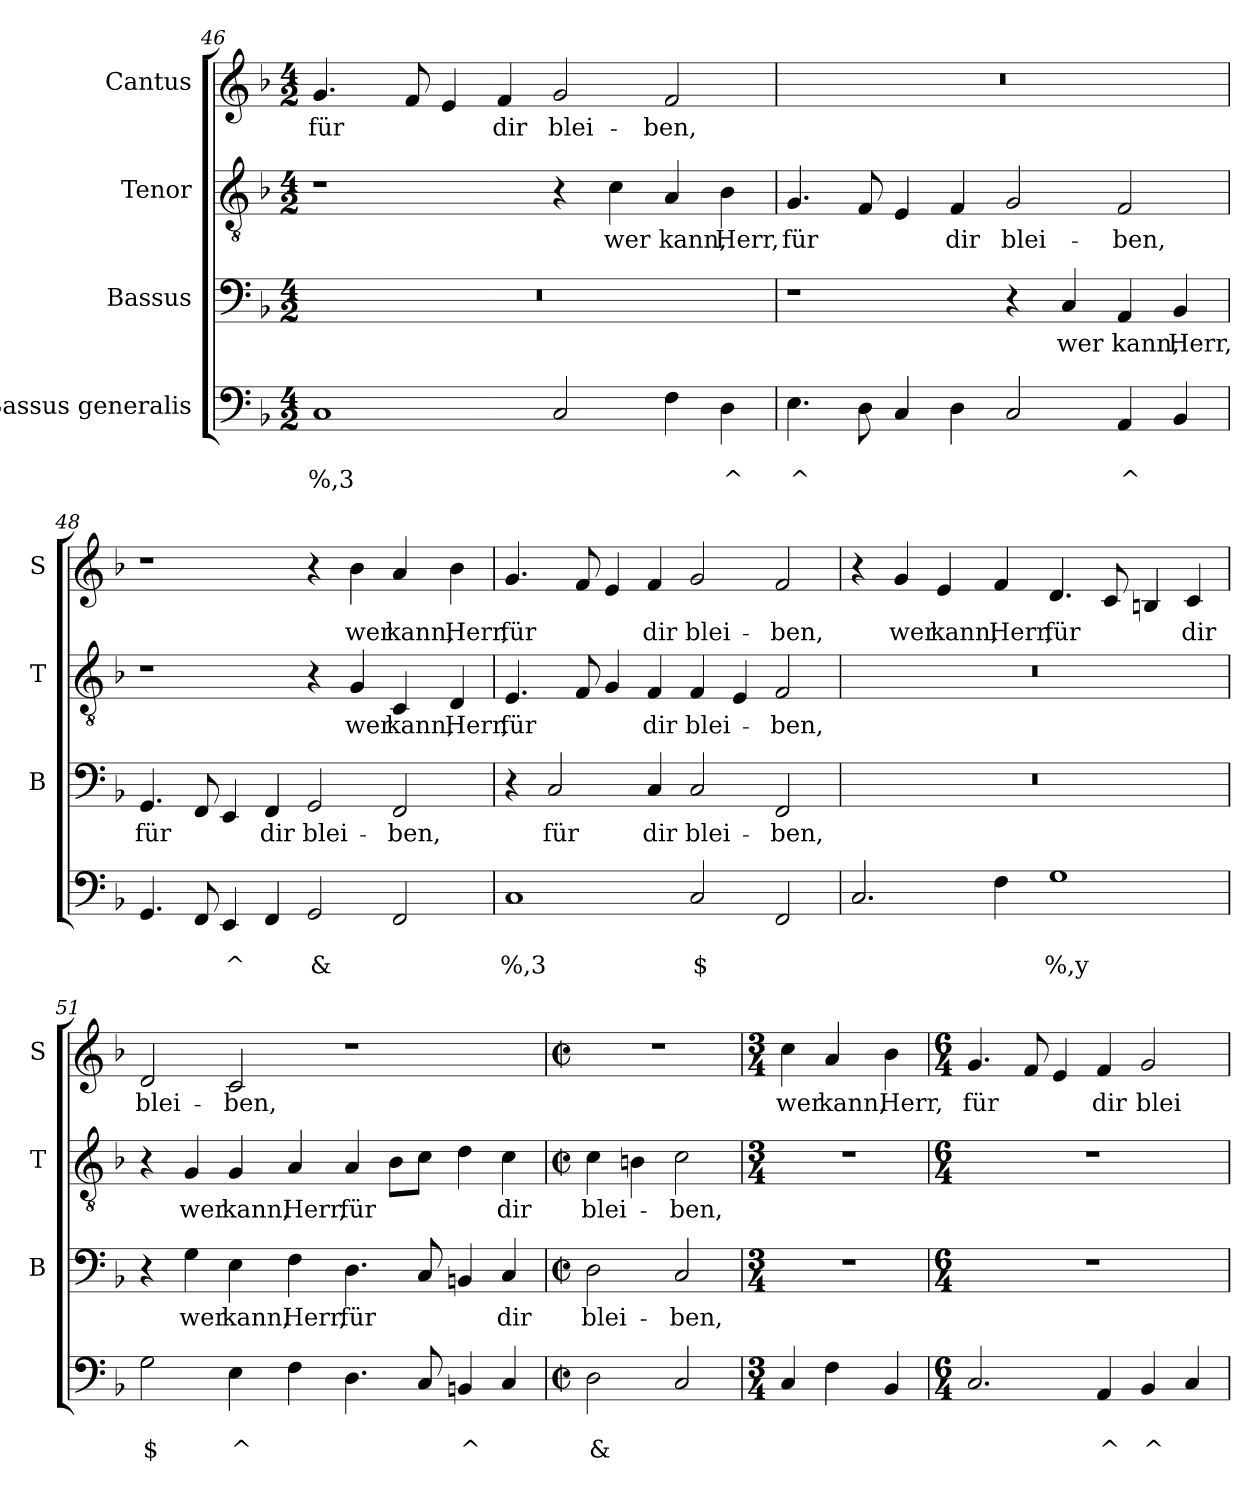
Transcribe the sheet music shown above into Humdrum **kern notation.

**kern	**text	**text	**kern	**text	**kern	**text	**kern	**text
*part4	*part4	*part4	*part3	*part3	*part2	*part2	*part1	*part1
*staff4	*staff4	*staff4	*staff3	*staff3	*staff2	*staff2	*staff1	*staff1
*I"Bassus generalis	*	*	*I"Bassus	*	*I"Tenor	*	*I"Cantus	*
*	*	*	*I'B	*	*I'T	*	*I'S	*
!!LO:LB:g=z
*clefF4	*	*	*clefF4	*	*clefGv2	*	*clefG2	*
*k[b-]	*	*	*k[b-]	*	*k[b-]	*	*k[b-]	*
*F:	*	*	*F:	*	*F:	*	*F:	*
*M4/2	*	*	*M4/2	*	*M4/2	*	*M4/2	*
=46	=46	=46	=46	=46	=46	=46	=46	=46
*^	*	*	*	*	*	*	*	*
!	!	!	!LO:LY:b	!	!	!	!	!	!LO:LY:b
1C	4ryy	.	%,3	0r	.	1r	.	4.g/	für
!	!	!	!LO:LY:b	!	!	!	!	!	!
.	4ryy	.	%,3	.	.	.	.	.	.
.	.	.	.	.	.	.	.	8f/	.
!	!	!	!LO:LY:b	!	!	!	!	!	!
.	4ryy	.	^,4	.	.	.	.	4e/	.
!	!	!	!	!	!	!	!	!	!LO:LY:b
.	4ryy	.	.	.	.	.	.	4f/	dir
!	!	!	!	!	!	!	!	!	!LO:LY:b
2C/	1ryy	.	.	.	.	4r	.	2g/	blei-
!	!	!	!	!	!	!	!LO:LY:b	!	!
.	.	.	.	.	.	4c\	wer	.	.
!	!	!	!	!	!	!	!LO:LY:b	!	!LO:LY:b
4F\	.	.	.	.	.	4A/	kann,	2f/	-ben,
!	!	!	!LO:LY:b	!	!	!	!LO:LY:b	!	!
4D\	.	.	^	.	.	4B-\	Herr,	.	.
*v	*v	*	*	*	*	*	*	*	*
=47	=47	=47	=47	=47	=47	=47	=47	=47
!	!	!LO:LY:b	!	!	!	!LO:LY:b	!	!
4.E\	.	^	1r	.	4.G/	für	0r	.
8D\	.	.	.	.	8F/	.	.	.
4C/	.	.	.	.	4E/	.	.	.
!	!	!	!	!	!	!LO:LY:b	!	!
4D\	.	.	.	.	4F/	dir	.	.
!	!	!	!	!	!	!LO:LY:b	!	!
2C/	.	.	4r	.	2G/	blei-	.	.
!	!	!	!	!LO:LY:b	!	!	!	!
.	.	.	4C/	wer	.	.	.	.
!	!	!LO:LY:b	!	!LO:LY:b	!	!LO:LY:b	!	!
4AA/	.	^	4AA/	kann,	2F/	-ben,	.	.
!	!	!	!	!LO:LY:b	!	!	!	!
4BB-/	.	.	4BB-/	Herr,	.	.	.	.
=48	=48	=48	=48	=48	=48	=48	=48	=48
*^	*	*	*	*	*	*	*	*
!	!	!	!	!	!LO:LY:b	!	!	!	!
4.GG/	1ryy	.	.	4.GG/	für	1r	.	1r	.
8FF/	.	.	.	8FF/	.	.	.	.	.
!	!	!	!LO:LY:b	!	!	!	!	!	!
4EE/	.	.	^	4EE/	.	.	.	.	.
!	!	!	!	!	!LO:LY:b	!	!	!	!
4FF/	.	.	.	4FF/	dir	.	.	.	.
!	!	!	!LO:LY:b	!	!LO:LY:b	!	!	!	!
2GG/	4ryy	.	&	2GG/	blei-	4r	.	4r	.
!	!	!	!LO:LY:b	!	!	!	!LO:LY:b	!	!LO:LY:b
.	4ryy	.	^	.	.	4G/	wer	4b-\	wer
!	!	!	!	!	!LO:LY:b	!	!LO:LY:b	!	!LO:LY:b
2FF/	2ryy	.	.	2FF/	-ben,	4C/	kann,	4a/	kann,
!	!	!	!	!	!	!	!LO:LY:b	!	!LO:LY:b
.	.	.	.	.	.	4D/	Herr,	4b-\	Herr,
!!LO:PB:g=z
=49	=49	=49	=49	=49	=49	=49	=49	=49	=49
!	!	!	!LO:LY:b	!	!	!	!LO:LY:b	!	!LO:LY:b
1C	2ryy	.	%,3	4r	.	4.E/	für	4.g/	für
!	!	!	!	!	!LO:LY:b	!	!	!	!
.	.	.	.	2C/	für	.	.	.	.
.	.	.	.	.	.	8F/	.	8f/	.
!	!	!	!LO:LY:b	!	!	!	!	!	!
.	4ryy	.	%,3	.	.	4G/	.	4e/	.
!	!	!	!LO:LY:b	!	!LO:LY:b	!	!LO:LY:b	!	!LO:LY:b
.	4ryy	.	^,4	4C/	dir	4F/	dir	4f/	dir
!	!	!	!LO:LY:b	!	!LO:LY:b	!	!LO:LY:b	!	!LO:LY:b
2C/	4ryy	.	$	2C/	blei-	4F/	blei-	2g/	blei-
!	!	!	!LO:LY:b	!	!	!	!	!	!
.	4ryy	.	#	.	.	4E/	.	.	.
!	!	!	!	!	!LO:LY:b	!	!LO:LY:b	!	!LO:LY:b
2FF/	2ryy	.	.	2FF/	-ben,	2F/	-ben,	2f/	-ben,
=50	=50	=50	=50	=50	=50	=50	=50	=50	=50
2.C/	1ryy	.	.	0r	.	0r	.	4r	.
!	!	!	!	!	!	!	!	!	!LO:LY:b
.	.	.	.	.	.	.	.	4g/	wer
!	!	!	!	!	!	!	!	!	!LO:LY:b
.	.	.	.	.	.	.	.	4e/	kann,
!	!	!	!	!	!	!	!	!	!LO:LY:b
4F\	.	.	.	.	.	.	.	4f/	Herr,
!	!	!	!LO:LY:b	!	!	!	!	!	!LO:LY:b
1G	2ryy	.	%,y	.	.	.	.	4.d/	für
.	.	.	.	.	.	.	.	8c/	.
!	!	!	!LO:LY:b	!	!	!	!	!	!
.	4ryy	.	%,y	.	.	.	.	4Bn/	.
!	!	!	!LO:LY:b	!	!	!	!	!	!LO:LY:b
.	4ryy	.	^,4	.	.	.	.	4c/	dir
=51	=51	=51	=51	=51	=51	=51	=51	=51	=51
!	!	!	!LO:LY:b	!	!	!	!	!	!LO:LY:b
2G\	4ryy	.	$	4r	.	4r	.	2d/	blei-
!	!	!	!LO:LY:b	!	!LO:LY:b	!	!LO:LY:b	!	!
.	4ryy	.	Y	4G\	wer	4G/	wer	.	.
!	!	!	!LO:LY:b	!	!LO:LY:b	!	!LO:LY:b	!	!LO:LY:b
4E\	2ryy	.	^	4E\	kann,	4G/	kann,	2c/	-ben,
!	!	!	!	!	!LO:LY:b	!	!LO:LY:b	!	!
4F\	.	.	.	4F\	Herr,	4A/	Herr,	.	.
!	!	!	!	!	!LO:LY:b	!	!LO:LY:b	!	!
4.D\	2ryy	.	.	4.D\	für	4A/	für	1r	.
.	.	.	.	.	.	8B-\L	.	.	.
8C/	.	.	.	8C/	.	8c\J	.	.	.
!	!	!	!LO:LY:b	!	!	!	!	!	!
4BBn/	2ryy	.	^	4BBn/	.	4d\	.	.	.
!	!	!	!	!	!LO:LY:b	!	!LO:LY:b	!	!
4C/	.	.	.	4C/	dir	4c\	dir	.	.
!!LO:LB:g=z
=52	=52	=52	=52	=52	=52	=52	=52	=52	=52
*M2/2	*	*	*	*M2/2	*	*M2/2	*	*M2/2	*
*met(c|)	*	*	*	*met(c|)	*	*met(c|)	*	*met(c|)	*
!	!	!	!LO:LY:b	!	!LO:LY:b	!	!LO:LY:b	!	!
2D\	4ryy	.	&	2D\	blei-	4c\	blei-	1r	.
!	!	!	!LO:LY:b	!	!	!	!	!	!
.	4ryy	.	^~Y	.	.	4Bn\	.	.	.
!	!	!	!	!	!LO:LY:b	!	!LO:LY:b	!	!
2C/	2ryy	.	.	2C/	-ben,	2c\	-ben,	.	.
*v	*v	*	*	*	*	*	*	*	*
=53	=53	=53	=53	=53	=53	=53	=53	=53
*M3/4	*	*	*M3/4	*	*M3/4	*	*M3/4	*
*^	*	*	*	*	*	*	*	*
!	!	!	!	!	!	!	!	!	!LO:LY:b
*v	*v	*	*	*	*	*	*	*	*
4C/	.	.	2.r	.	2.r	.	4cc\	wer
!	!	!	!	!	!	!	!	!LO:LY:b
4F\	.	.	.	.	.	.	4a/	kann,
!	!	!	!	!	!	!	!	!LO:LY:b
4BB-/	.	.	.	.	.	.	4b-\	Herr,
=54	=54	=54	=54	=54	=54	=54	=54	=54
*M6/4	*	*	*M6/4	*	*M6/4	*	*M6/4	*
!	!	!	!	!	!	!	!	!LO:LY:b
2.C/	.	.	1.r	.	1.r	.	4.g/	für
.	.	.	.	.	.	.	8f/	.
.	.	.	.	.	.	.	4e/	.
!	!	!LO:LY:b	!	!	!	!	!	!LO:LY:b
4AA/	.	^	.	.	.	.	4f/	dir
!	!	!LO:LY:b	!	!	!	!	!	!LO:LY:b
4BB-/	.	^	.	.	.	.	2g/	blei-
4C/	.	.	.	.	.	.	.	.
=	=	=	=	=	=	=	=	=
*-	*-	*-	*-	*-	*-	*-	*-	*-
